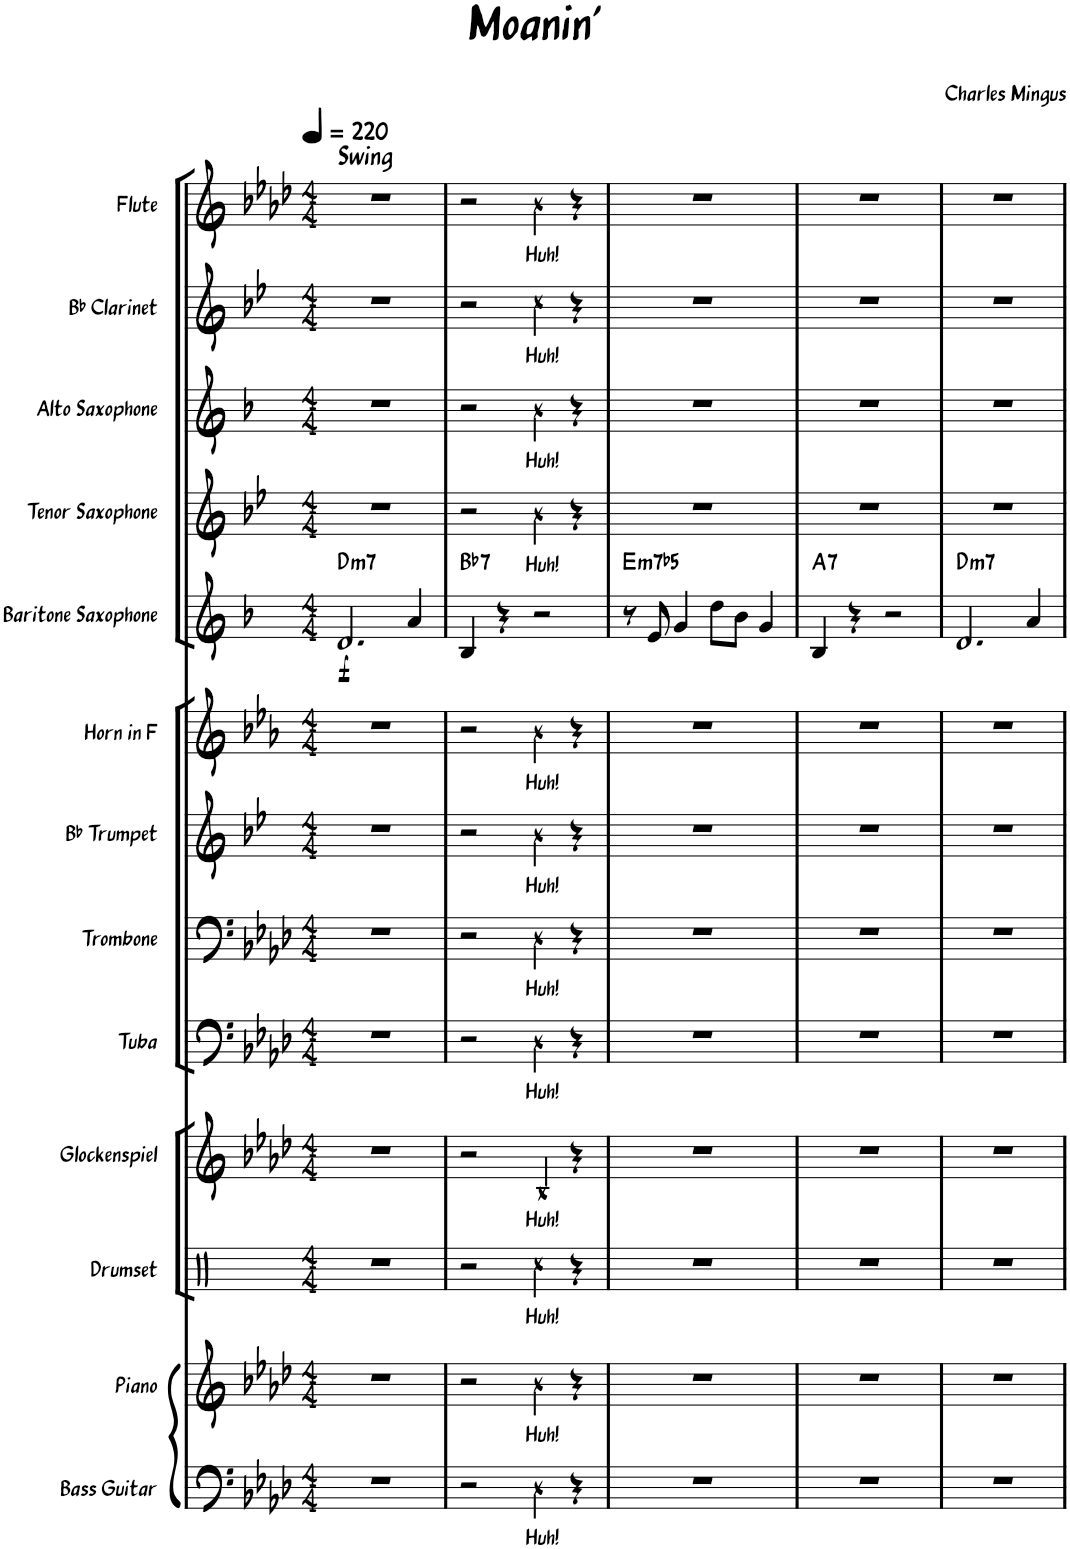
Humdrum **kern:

**kern	**text	**kern	**text	**kern	**text	**kern	**text	**kern	**text	**kern	**text	**kern	**text	**kern	**text	**kern	**dynam	**harte	**kern	**text	**kern	**text	**kern	**text	**kern	**text
*part13	*part13	*part12	*part12	*part11	*part11	*part10	*part10	*part9	*part9	*part8	*part8	*part7	*part7	*part6	*part6	*part5	*part5	*part5	*part4	*part4	*part3	*part3	*part2	*part2	*part1	*part1
*staff13	*staff13	*staff12	*staff12	*staff11	*staff11	*staff10	*staff10	*staff9	*staff9	*staff8	*staff8	*staff7	*staff7	*staff6	*staff6	*staff5	*staff5	*	*staff4	*staff4	*staff3	*staff3	*staff2	*staff2	*staff1	*staff1
*I"Bass Guitar	*	*I"Piano	*	*I"Drumset	*	*I"Glockenspiel	*	*I"Tuba	*	*I"Trombone	*	*I"Bb Trumpet	*	*I"Horn in F	*	*I"Baritone Saxophone	*	*	*I"Tenor Saxophone	*	*I"Alto Saxophone	*	*I"Bb Clarinet	*	*I"Flute	*
*I'B. Guit.	*	*I'Pno.	*	*I'D. Set	*	*I'Glock.	*	*I'Tba.	*	*I'Tbn.	*	*I'Bb Tpt.	*	*	*	*I'Bar. Sax.	*	*	*I'T. Sax.	*	*I'A. Sax.	*	*I'Bb Cl.	*	*I'Fl.	*
*clefF4	*	*clefG2	*	*clefX	*	*clefG2	*	*clefF4	*	*clefF4	*	*clefG2	*	*clefG2	*	*clefG2	*	*	*clefG2	*	*clefG2	*	*clefG2	*	*clefG2	*
*Trd7c12	*	*	*	*	*	*Trd-14c-24	*	*	*	*	*	*Trd1c2	*	*Trd4c7	*	*Trd12c21	*	*	*Trd8c14	*	*Trd5c9	*	*Trd1c2	*	*	*
*k[b-e-a-d-]	*	*k[b-e-a-d-]	*	*k[]	*	*k[b-e-a-d-]	*	*k[b-e-a-d-]	*	*k[b-e-a-d-]	*	*k[b-e-]	*	*k[b-e-a-]	*	*k[b-]	*	*	*k[b-e-]	*	*k[b-]	*	*k[b-e-]	*	*k[b-e-a-d-]	*
*M4/4	*	*M4/4	*	*M4/4	*	*M4/4	*	*M4/4	*	*M4/4	*	*M4/4	*	*M4/4	*	*M4/4	*	*	*M4/4	*	*M4/4	*	*M4/4	*	*M4/4	*
*MM220	*	*MM220	*	*MM220	*	*MM220	*	*MM220	*	*MM220	*	*MM220	*	*MM220	*	*MM220	*	*	*MM220	*	*MM220	*	*MM220	*	*MM220	*
=1	=1	=1	=1	=1	=1	=1	=1	=1	=1	=1	=1	=1	=1	=1	=1	=1	=1	=1	=1	=1	=1	=1	=1	=1	=1	=1
!	!	!	!	!	!	!	!	!	!	!	!	!	!	!	!	!	!	!	!	!	!	!	!	!	!LO:TX:a:B:t=Swing	!
!	!	!	!	!	!	!	!	!	!	!	!	!	!	!	!	!	!LO:DY:b	!LO:H:kt=m7	!	!	!	!	!	!	!	!
1r	.	1r	.	1r	.	1r	.	1r	.	1r	.	1r	.	1r	.	2.d/	f	D:min7	1r	.	1r	.	1r	.	1r	.
.	.	.	.	.	.	.	.	.	.	.	.	.	.	.	.	4a/	.	.	.	.	.	.	.	.	.	.
=2	=2	=2	=2	=2	=2	=2	=2	=2	=2	=2	=2	=2	=2	=2	=2	=2	=2	=2	=2	=2	=2	=2	=2	=2	=2	=2
!	!	!	!	!	!	!	!	!	!	!	!	!	!	!	!	!	!	!LO:H:kt=7	!	!	!	!	!	!	!	!
2r	.	2r	.	2r	.	2r	.	2r	.	2r	.	2r	.	2r	.	4B-/	.	Bb:7	2r	.	2r	.	2r	.	2r	.
.	.	.	.	.	.	.	.	.	.	.	.	.	.	.	.	4r	.	.	.	.	.	.	.	.	.	.
!	!LO:LY:b	!	!LO:LY:b	!	!LO:LY:b	!	!LO:LY:b	!	!LO:LY:b	!	!LO:LY:b	!	!LO:LY:b	!	!LO:LY:b	!	!	!	!	!LO:LY:b	!	!LO:LY:b	!	!LO:LY:b	!	!LO:LY:b
4D-\	Huh!	4b-\	Huh!	4Rcc\	Huh!	4B-/	Huh!	4D-\	Huh!	4D-\	Huh!	4b-\	Huh!	4b-\	Huh!	2r	.	.	4b-\	Huh!	4b-\	Huh!	4cc\	Huh!	4b-\	Huh!
4r	.	4r	.	4r	.	4r	.	4r	.	4r	.	4r	.	4r	.	.	.	.	4r	.	4r	.	4r	.	4r	.
=3	=3	=3	=3	=3	=3	=3	=3	=3	=3	=3	=3	=3	=3	=3	=3	=3	=3	=3	=3	=3	=3	=3	=3	=3	=3	=3
!	!	!	!	!	!	!	!	!	!	!	!	!	!	!	!	!	!	!LO:H:kt=m7b5	!	!	!	!	!	!	!	!
1r	.	1r	.	1r	.	1r	.	1r	.	1r	.	1r	.	1r	.	8r	.	E:hdim7	1r	.	1r	.	1r	.	1r	.
.	.	.	.	.	.	.	.	.	.	.	.	.	.	.	.	8e/	.	.	.	.	.	.	.	.	.	.
.	.	.	.	.	.	.	.	.	.	.	.	.	.	.	.	4g/	.	.	.	.	.	.	.	.	.	.
.	.	.	.	.	.	.	.	.	.	.	.	.	.	.	.	8dd\L	.	.	.	.	.	.	.	.	.	.
.	.	.	.	.	.	.	.	.	.	.	.	.	.	.	.	8b-\J	.	.	.	.	.	.	.	.	.	.
.	.	.	.	.	.	.	.	.	.	.	.	.	.	.	.	4g/	.	.	.	.	.	.	.	.	.	.
=4	=4	=4	=4	=4	=4	=4	=4	=4	=4	=4	=4	=4	=4	=4	=4	=4	=4	=4	=4	=4	=4	=4	=4	=4	=4	=4
!	!	!	!	!	!	!	!	!	!	!	!	!	!	!	!	!	!	!LO:H:kt=7	!	!	!	!	!	!	!	!
1r	.	1r	.	1r	.	1r	.	1r	.	1r	.	1r	.	1r	.	4B-/	.	A:7	1r	.	1r	.	1r	.	1r	.
.	.	.	.	.	.	.	.	.	.	.	.	.	.	.	.	4r	.	.	.	.	.	.	.	.	.	.
.	.	.	.	.	.	.	.	.	.	.	.	.	.	.	.	2r	.	.	.	.	.	.	.	.	.	.
=5	=5	=5	=5	=5	=5	=5	=5	=5	=5	=5	=5	=5	=5	=5	=5	=5	=5	=5	=5	=5	=5	=5	=5	=5	=5	=5
!	!	!	!	!	!	!	!	!	!	!	!	!	!	!	!	!	!	!LO:H:kt=m7	!	!	!	!	!	!	!	!
1r	.	1r	.	1r	.	1r	.	1r	.	1r	.	1r	.	1r	.	2.d/	.	D:min7	1r	.	1r	.	1r	.	1r	.
.	.	.	.	.	.	.	.	.	.	.	.	.	.	.	.	4a/	.	.	.	.	.	.	.	.	.	.
=	=	=	=	=	=	=	=	=	=	=	=	=	=	=	=	=	=	=	=	=	=	=	=	=	=	=
*-	*-	*-	*-	*-	*-	*-	*-	*-	*-	*-	*-	*-	*-	*-	*-	*-	*-	*-	*-	*-	*-	*-	*-	*-	*-	*-
